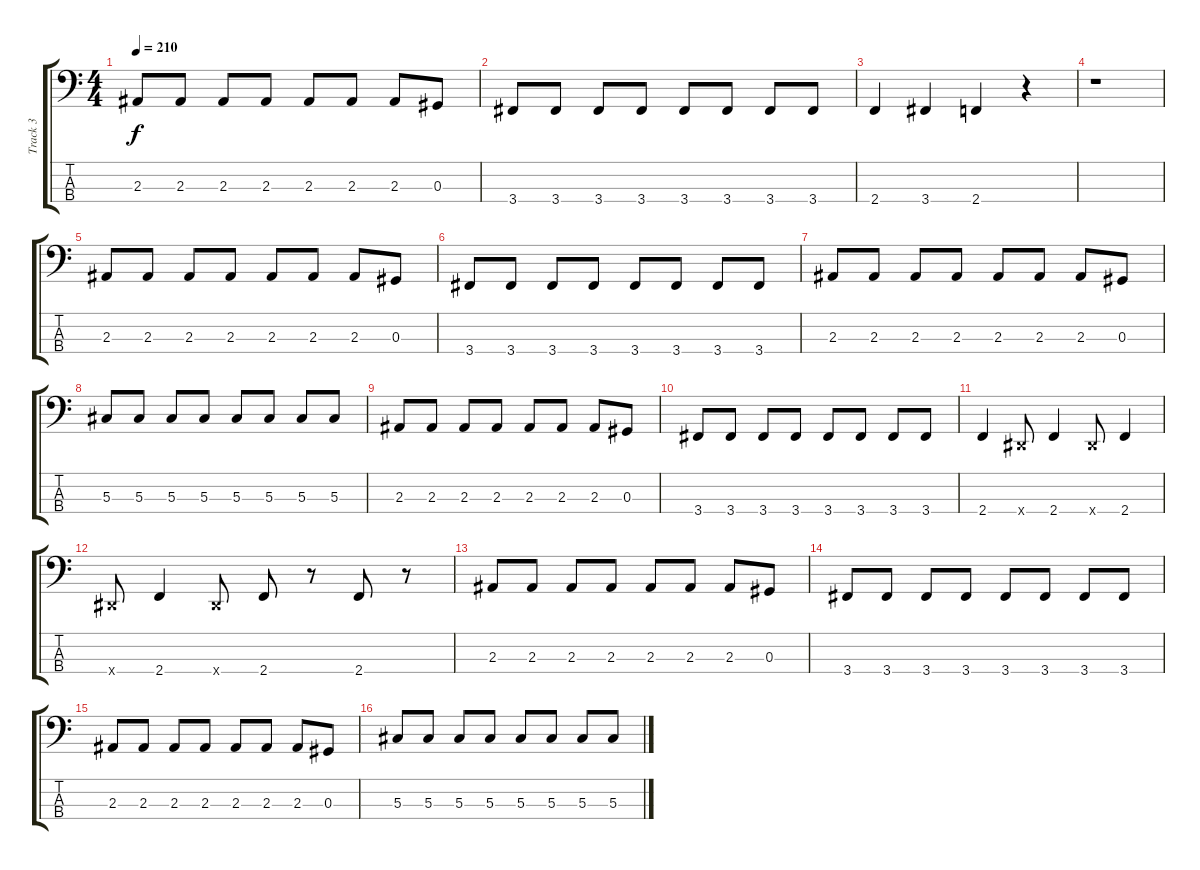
\track ("Track 3" "Track 3") {instrument electricbasspick}
\staff {score tabs}
\tuning (Gb2 Db2 Ab1 Eb1) {hide}
\ts (4 4)
\tempo 210
\clef f4
\ks c
2.3.8{dy f} 2.3.8 2.3.8 2.3.8 2.3.8 2.3.8 2.3.8 0.3.8 |
3.4.8 3.4.8 3.4.8 3.4.8 3.4.8 3.4.8 3.4.8 3.4.8 |
2.4.4 3.4.4 2.4.4 r.4 |
r.1 |
2.3.8 2.3.8 2.3.8 2.3.8 2.3.8 2.3.8 2.3.8 0.3.8 |
3.4.8 3.4.8 3.4.8 3.4.8 3.4.8 3.4.8 3.4.8 3.4.8 |
2.3.8 2.3.8 2.3.8 2.3.8 2.3.8 2.3.8 2.3.8 0.3.8 |
5.3.8 5.3.8 5.3.8 5.3.8 5.3.8 5.3.8 5.3.8 5.3.8 |
2.3.8 2.3.8 2.3.8 2.3.8 2.3.8 2.3.8 2.3.8 0.3.8 |
3.4.8 3.4.8 3.4.8 3.4.8 3.4.8 3.4.8 3.4.8 3.4.8 |
2.4.4 0.4{x}.8 2.4.4 0.4{x}.8 2.4.4 |
0.4{x}.8 2.4.4 0.4{x}.8 2.4.8 r.8 2.4.8 r.8 |
2.3.8 2.3.8 2.3.8 2.3.8 2.3.8 2.3.8 2.3.8 0.3.8 |
3.4.8 3.4.8 3.4.8 3.4.8 3.4.8 3.4.8 3.4.8 3.4.8 |
2.3.8 2.3.8 2.3.8 2.3.8 2.3.8 2.3.8 2.3.8 0.3.8 |
5.3.8 5.3.8 5.3.8 5.3.8 5.3.8 5.3.8 5.3.8 5.3.8
